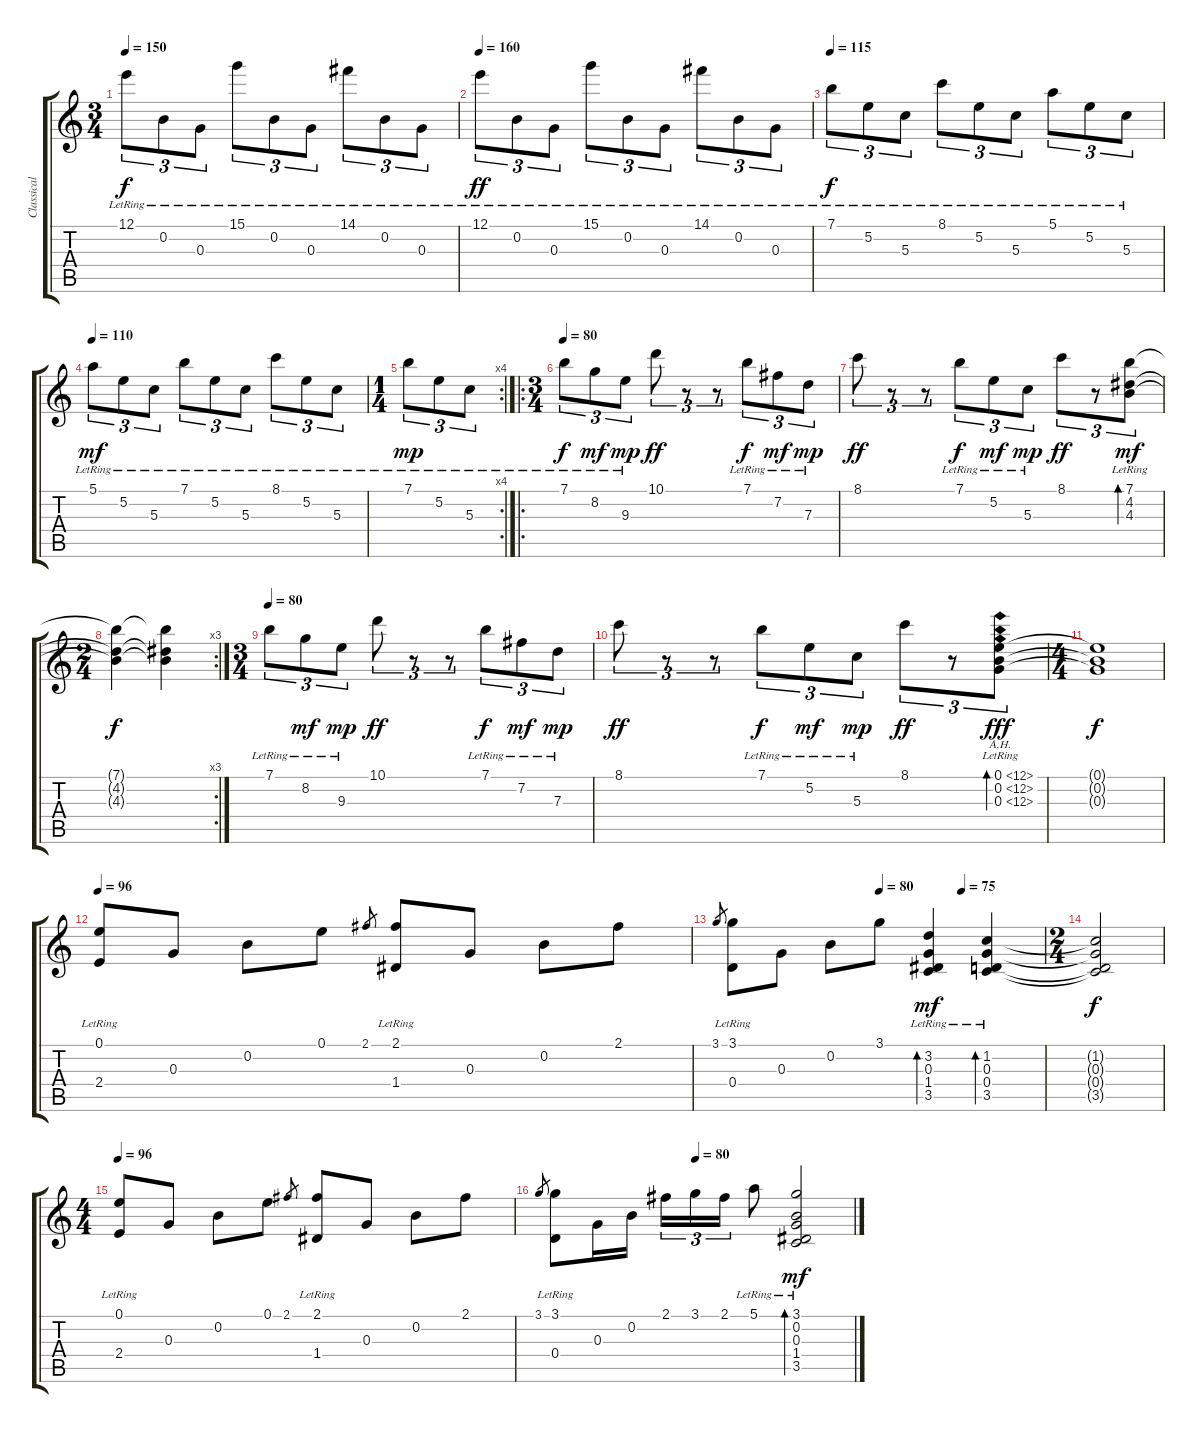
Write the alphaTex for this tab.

\track ("Classical Guitar" "Classical ") {instrument acousticguitarnylon}
\staff {score tabs}
\tuning (E4 B3 G3 D3 A2 E2) {hide}
\ts (3 4)
\tempo 150
\clef g2
\ks c
12.1{lr}.8{tu (3 2) dy f} 0.2{lr}.8{tu (3 2)} 0.3{lr}.8{tu (3 2)} 15.1{lr}.8{tu (3 2)} 0.2{lr}.8{tu (3 2)} 0.3{lr}.8{tu (3 2)} 14.1{lr}.8{tu (3 2)} 0.2{lr}.8{tu (3 2)} 0.3{lr}.8{tu (3 2)} |
\tempo 160
12.1{lr}.8{tu (3 2) dy ff} 0.2{lr}.8{tu (3 2)} 0.3{lr}.8{tu (3 2)} 15.1{lr}.8{tu (3 2)} 0.2{lr}.8{tu (3 2)} 0.3{lr}.8{tu (3 2)} 14.1{lr}.8{tu (3 2)} 0.2{lr}.8{tu (3 2)} 0.3{lr}.8{tu (3 2)} |
\tempo 115
7.1{lr}.8{tu (3 2) dy f} 5.2{lr}.8{tu (3 2)} 5.3{lr}.8{tu (3 2)} 8.1{lr}.8{tu (3 2)} 5.2{lr}.8{tu (3 2)} 5.3{lr}.8{tu (3 2)} 5.1{lr}.8{tu (3 2)} 5.2{lr}.8{tu (3 2)} 5.3{lr}.8{tu (3 2)} |
\tempo 110
5.1{lr}.8{tu (3 2) dy mf} 5.2{lr}.8{tu (3 2)} 5.3{lr}.8{tu (3 2)} 7.1{lr}.8{tu (3 2)} 5.2{lr}.8{tu (3 2)} 5.3{lr}.8{tu (3 2)} 8.1{lr}.8{tu (3 2)} 5.2{lr}.8{tu (3 2)} 5.3{lr}.8{tu (3 2)} |
\rc 4
\ts (1 4)
7.1{lr}.8{tu (3 2) dy mp} 5.2{lr}.8{tu (3 2)} 5.3{lr}.8{tu (3 2)} |
\ro
\ts (3 4)
\section ("" "")
\tempo 80
7.1{lr}.8{tu (3 2) dy f} 8.2{lr}.8{tu (3 2) dy mf} 9.3{lr}.8{tu (3 2) dy mp} 10.1.8{tu (3 2) dy ff} r.8{tu (3 2)} r.8{tu (3 2)} 7.1{lr}.8{tu (3 2) dy f} 7.2{lr}.8{tu (3 2) dy mf} 7.3{lr}.8{tu (3 2) dy mp} |
8.1.8{tu (3 2) dy ff} r.8{tu (3 2)} r.8{tu (3 2)} 7.1{lr}.8{tu (3 2) dy f} 5.2{lr}.8{tu (3 2) dy mf} 5.3{lr}.8{tu (3 2) dy mp} 8.1.8{tu (3 2) dy ff} r.8{tu (3 2)} (7.1{lr} 4.2{lr} 4.3{lr}).8{tu (3 2) bd 480 dy mf} |
\rc 3
\ts (2 4)
(7.1{t} 4.2{t} 4.3{t}).4{dy f} (7.1{t} 4.2{t} 4.3{t}).4 |
\ts (3 4)
\tempo 80
7.1{lr}.8{tu (3 2)} 8.2{lr}.8{tu (3 2) dy mf} 9.3{lr}.8{tu (3 2) dy mp} 10.1.8{tu (3 2) dy ff} r.8{tu (3 2)} r.8{tu (3 2)} 7.1{lr}.8{tu (3 2) dy f} 7.2{lr}.8{tu (3 2) dy mf} 7.3{lr}.8{tu (3 2) dy mp} |
8.1.8{tu (3 2) dy ff} r.8{tu (3 2)} r.8{tu (3 2)} 7.1{lr}.8{tu (3 2) dy f} 5.2{lr}.8{tu (3 2) dy mf} 5.3{lr}.8{tu (3 2) dy mp} 8.1.8{tu (3 2) dy ff} r.8{tu (3 2)} (0.1{ah 12 lr} 0.2{ah 12 lr} 0.3{ah 12 lr}).8{tu (3 2) bd 480 dy fff} |
\ts (4 4)
(0.1{t} 0.2{t} 0.3{t}).1{dy f} |
\section ("" "")
\tempo 96
(0.1 2.4{lr}).8 0.3.8 0.2.8 0.1.8 2.1.8{gr} (2.1 1.4{lr}).8 0.3.8 0.2.8 2.1.8 |
\tempo (80 0.5)
\tempo (75 0.75)
3.1.8{gr} (3.1 0.4{lr}).8 0.3.8 0.2.8 3.1.8 (3.2{lr} 0.3{lr} 1.4{lr} 3.5{lr}).4{bd 480 dy mf} (1.2{lr} 0.3{lr} 0.4{lr} 3.5{lr}).4{bd 480} |
\ts (2 4)
(1.2{t} 0.3{t} 0.4{t} 3.5{t}).2{dy f} |
\ts (4 4)
\tempo 96
(0.1 2.4{lr}).8 0.3.8 0.2.8 0.1.8 2.1.8{gr} (2.1 1.4{lr}).8 0.3.8 0.2.8 2.1.8 |
\tempo (80 0.5)
3.1.8{gr} (3.1 0.4{lr}).8 0.3.16 0.2.16 2.1.16{tu (3 2)} 3.1.16{tu (3 2)} 2.1.16{tu (3 2)} 5.1{lr}.8 (3.1{lr} 0.2{lr} 0.3{lr} 1.4{lr} 3.5{lr}).2{bd 480 dy mf}
